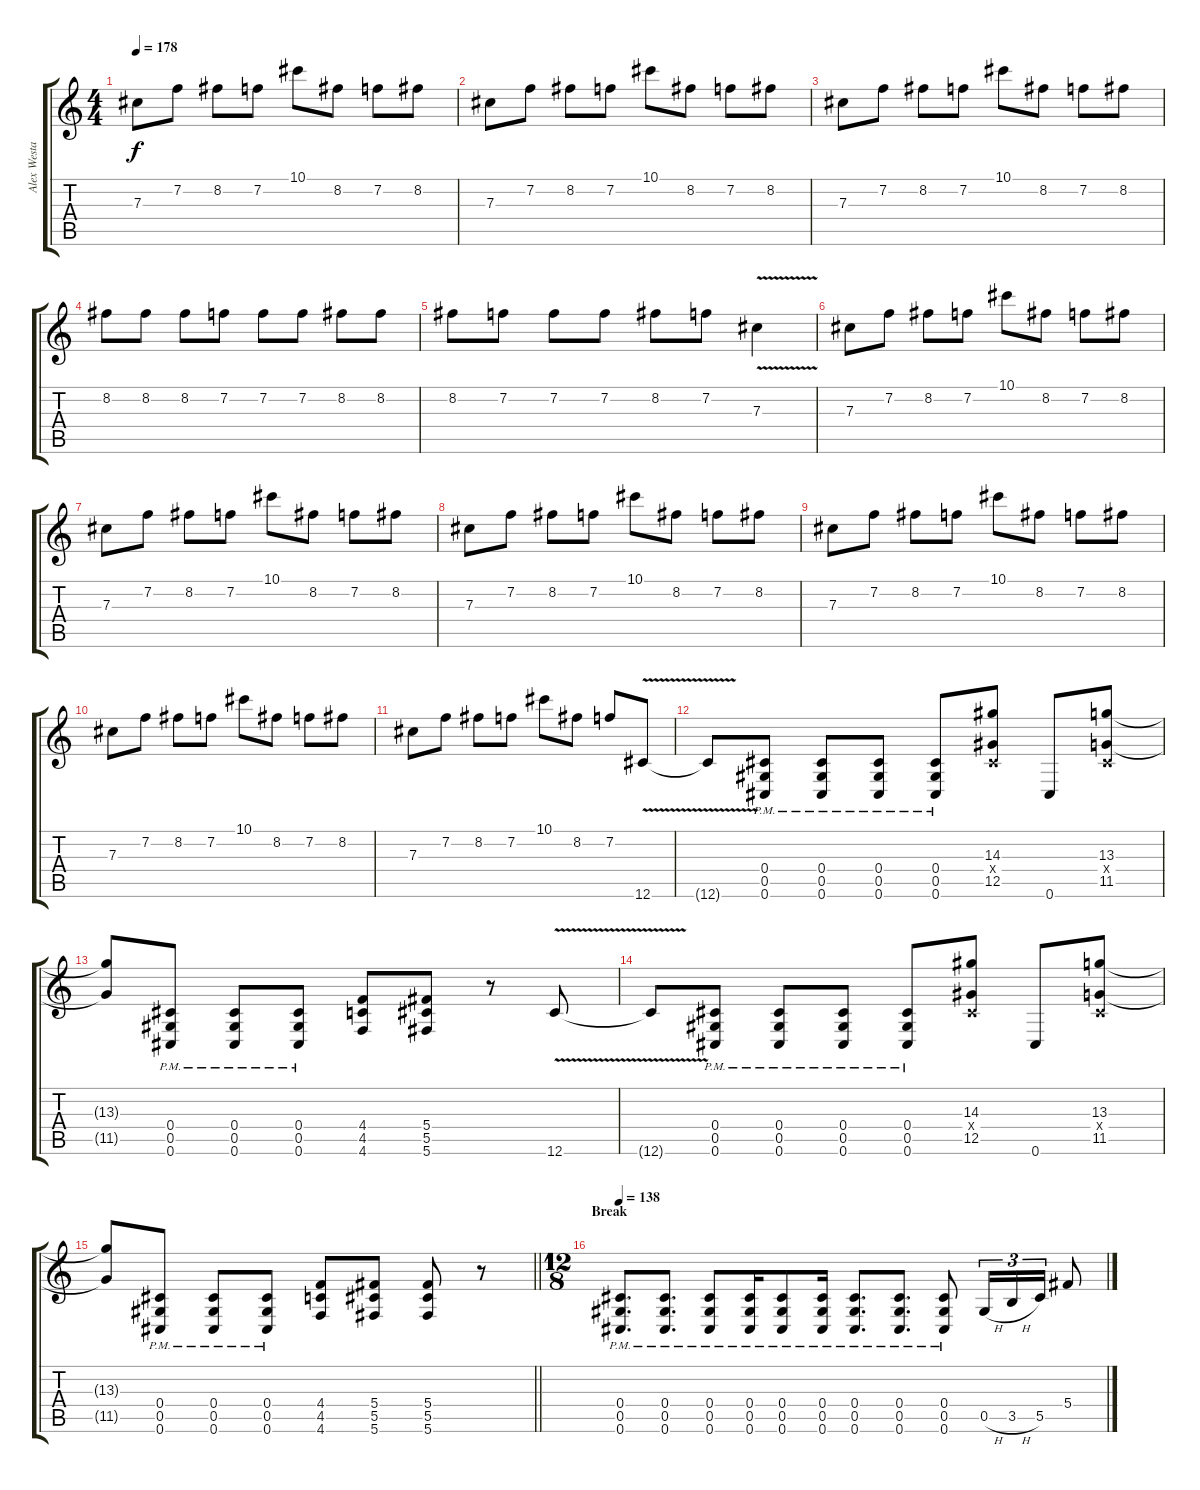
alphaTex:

\track ("Alex Westaway" "Alex Westa") {instrument distortionguitar}
\staff {score tabs}
\tuning (Eb4 Bb3 Gb3 Db3 Ab2 Db2) {hide}
\ts (4 4)
\tempo 178
\clef g2
\ks c
7.3.8{dy f} 7.2.8 8.2.8 7.2.8 10.1.8 8.2.8 7.2.8 8.2.8 |
7.3.8 7.2.8 8.2.8 7.2.8 10.1.8 8.2.8 7.2.8 8.2.8 |
7.3.8 7.2.8 8.2.8 7.2.8 10.1.8 8.2.8 7.2.8 8.2.8 |
8.2.8 8.2.8 8.2.8 7.2.8 7.2.8 7.2.8 8.2.8 8.2.8 |
8.2.8 7.2.8 7.2.8 7.2.8 8.2.8 7.2.8 7.3{v}.4 |
7.3.8 7.2.8 8.2.8 7.2.8 10.1.8 8.2.8 7.2.8 8.2.8 |
7.3.8 7.2.8 8.2.8 7.2.8 10.1.8 8.2.8 7.2.8 8.2.8 |
7.3.8 7.2.8 8.2.8 7.2.8 10.1.8 8.2.8 7.2.8 8.2.8 |
7.3.8 7.2.8 8.2.8 7.2.8 10.1.8 8.2.8 7.2.8 8.2.8 |
7.3.8 7.2.8 8.2.8 7.2.8 10.1.8 8.2.8 7.2.8 8.2.8 |
7.3.8 7.2.8 8.2.8 7.2.8 10.1.8 8.2.8 7.2.8 12.6{v}.8 |
12.6{t}.8 (0.4{pm} 0.5{pm} 0.6{pm}).8 (0.4{pm} 0.5{pm} 0.6{pm}).8 (0.4{pm} 0.5{pm} 0.6{pm}).8 (0.4{pm} 0.5{pm} 0.6{pm}).8 (14.3 0.4{x} 12.5).8 0.6.8 (13.3 0.4{x} 11.5).8 |
(13.3{t} 11.5{t}).8 (0.4{pm} 0.5{pm} 0.6{pm}).8 (0.4{pm} 0.5{pm} 0.6{pm}).8 (0.4{pm} 0.5{pm} 0.6{pm}).8 (4.4 4.5 4.6).8 (5.4 5.5 5.6).8 r.8 12.6{v}.8 |
12.6{t}.8 (0.4{pm} 0.5{pm} 0.6{pm}).8 (0.4{pm} 0.5{pm} 0.6{pm}).8 (0.4{pm} 0.5{pm} 0.6{pm}).8 (0.4{pm} 0.5{pm} 0.6{pm}).8 (14.3 0.4{x} 12.5).8 0.6.8 (13.3 0.4{x} 11.5).8 |
\barLineRight lightlight
(13.3{t} 11.5{t}).8 (0.4{pm} 0.5{pm} 0.6{pm}).8 (0.4{pm} 0.5{pm} 0.6{pm}).8 (0.4{pm} 0.5{pm} 0.6{pm}).8 (4.4 4.5 4.6).8 (5.4 5.5 5.6).8 (5.4 5.5 5.6).8 r.8 |
\ts (12 8)
\section ("" "Break")
\tempo 138
(0.4{pm} 0.5{pm} 0.6{pm}).8{d volume 10} (0.4{pm} 0.5{pm} 0.6{pm}).8{d} (0.4{pm} 0.5{pm} 0.6{pm}).8 (0.4{pm} 0.5{pm} 0.6{pm}).16 (0.4{pm} 0.5{pm} 0.6{pm}).8 (0.4{pm} 0.5{pm} 0.6{pm}).16 (0.4{pm} 0.5{pm} 0.6{pm}).8{d} (0.4{pm} 0.5{pm} 0.6{pm}).8{d} (0.4{pm} 0.5{pm} 0.6{pm}).8 0.5{h}.16{tu (3 2)} 3.5{h}.16{tu (3 2)} 5.5.16{tu (3 2)} 5.4.8
